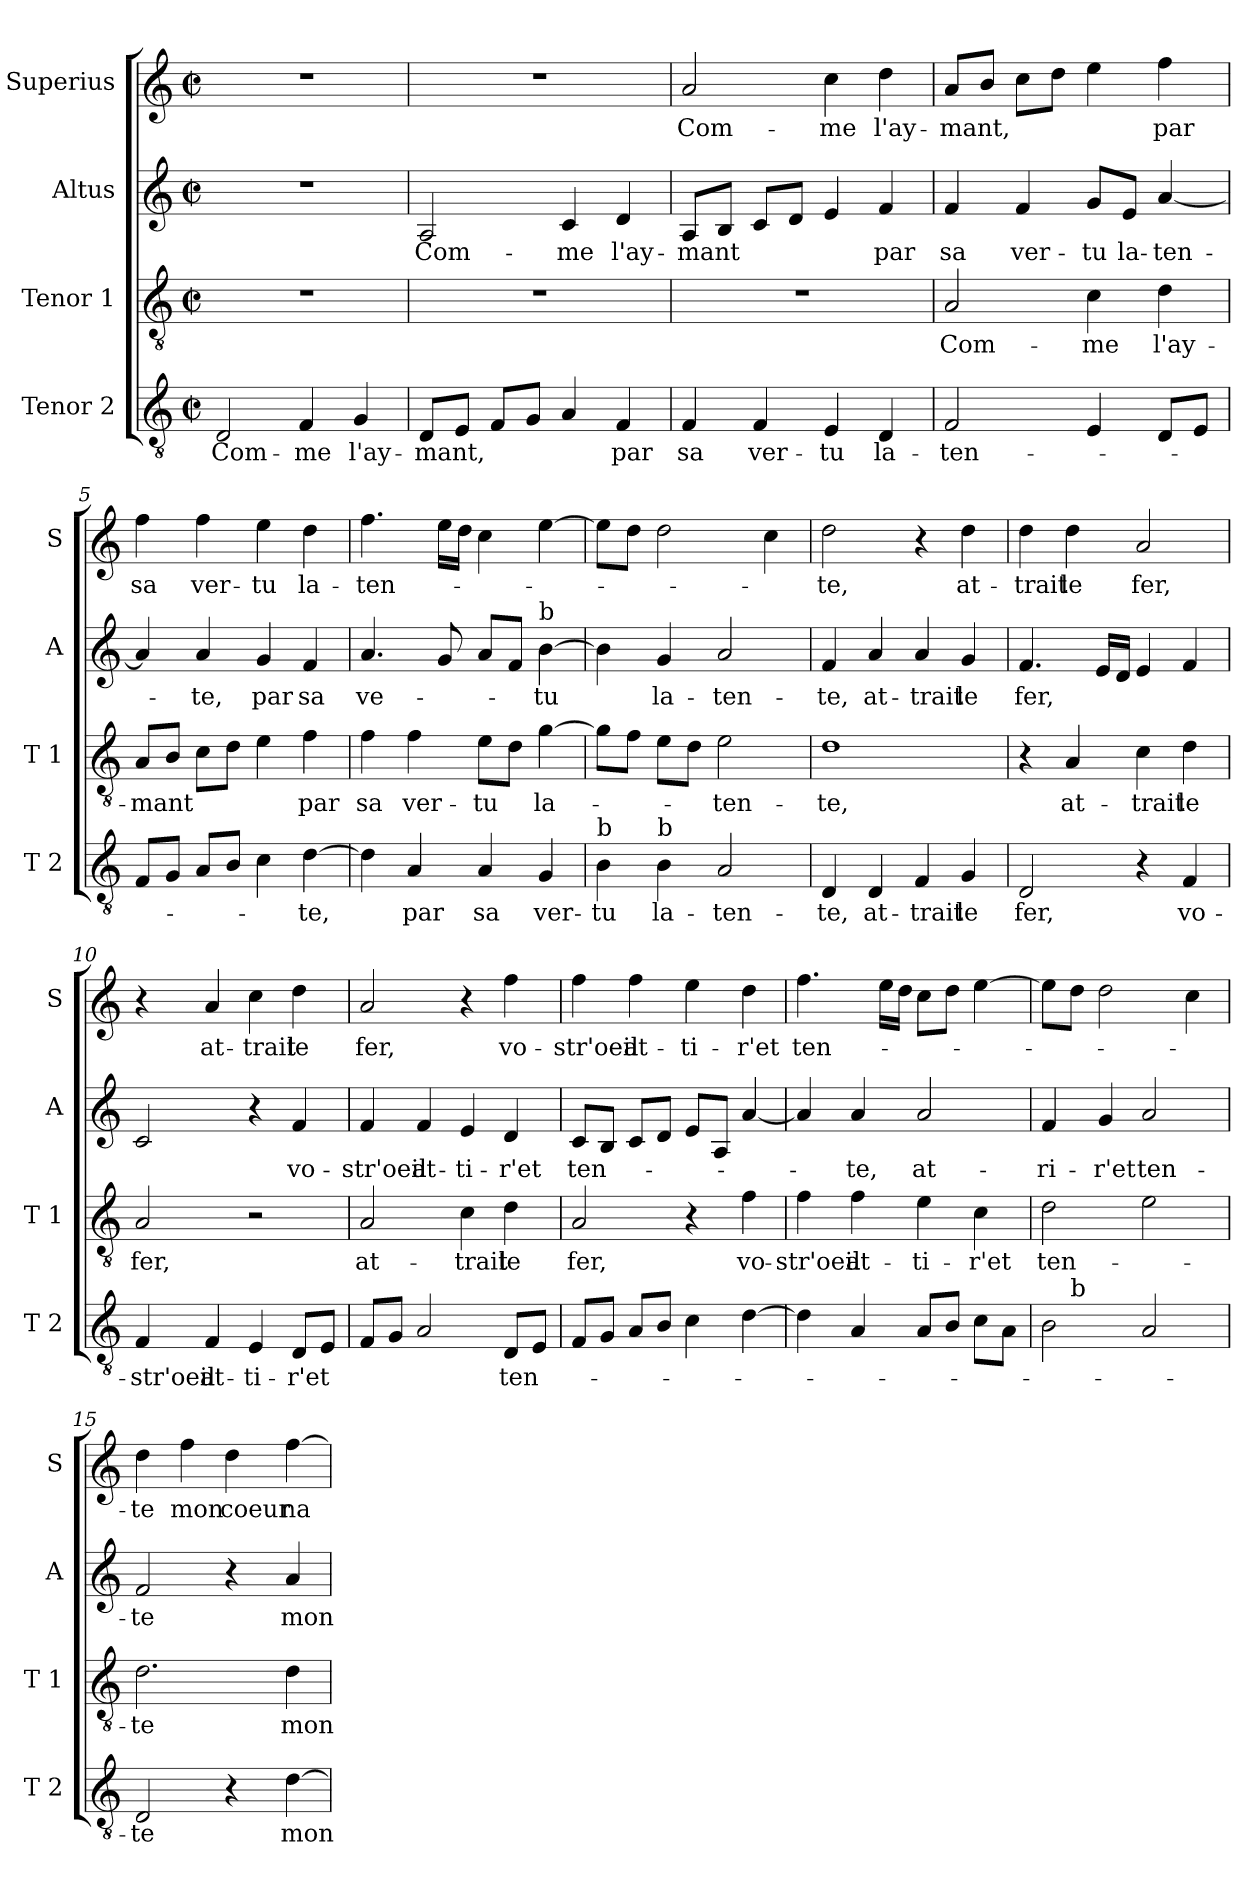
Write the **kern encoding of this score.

**kern	**text	**kern	**text	**kern	**text	**kern	**text
*part4	*part4	*part3	*part3	*part2	*part2	*part1	*part1
*staff4	*staff4	*staff3	*staff3	*staff2	*staff2	*staff1	*staff1
*I"Tenor 2	*	*I"Tenor 1	*	*I"Altus	*	*I"Superius	*
*I'T 2	*	*I'T 1	*	*I'A	*	*I'S	*
*clefGv2	*	*clefGv2	*	*clefG2	*	*clefG2	*
*k[]	*	*k[]	*	*k[]	*	*k[]	*
*C:	*	*C:	*	*C:	*	*C:	*
*M2/2	*	*M2/2	*	*M2/2	*	*M2/2	*
*met(c|)	*	*met(c|)	*	*met(c|)	*	*met(c|)	*
=1	=1	=1	=1	=1	=1	=1	=1
!	!LO:LY:b	!	!	!	!	!	!
2D/	Com-	1r	.	1r	.	1r	.
!	!LO:LY:b	!	!	!	!	!	!
4F/	-me	.	.	.	.	.	.
!	!LO:LY:b	!	!	!	!	!	!
4G/	l'ay-	.	.	.	.	.	.
=2	=2	=2	=2	=2	=2	=2	=2
!	!LO:LY:b	!	!	!	!LO:LY:b	!	!
8D/L	-mant,	1r	.	2A/	Com-	1r	.
8E/J	.	.	.	.	.	.	.
8F/L	.	.	.	.	.	.	.
8G/J	.	.	.	.	.	.	.
!	!	!	!	!	!LO:LY:b	!	!
4A/	.	.	.	4c/	-me	.	.
!	!LO:LY:b	!	!	!	!LO:LY:b	!	!
4F/	par	.	.	4d/	l'ay-	.	.
=3	=3	=3	=3	=3	=3	=3	=3
!	!LO:LY:b	!	!	!	!LO:LY:b	!	!LO:LY:b
4F/	sa	1r	.	8A/L	-mant	2a/	Com-
.	.	.	.	8B/J	.	.	.
!	!LO:LY:b	!	!	!	!	!	!
4F/	ver-	.	.	8c/L	.	.	.
.	.	.	.	8d/J	.	.	.
!	!LO:LY:b	!	!	!	!	!	!LO:LY:b
4E/	-tu	.	.	4e/	.	4cc\	-me
!	!LO:LY:b	!	!	!	!LO:LY:b	!	!LO:LY:b
4D/	la-	.	.	4f/	par	4dd\	l'ay-
=4	=4	=4	=4	=4	=4	=4	=4
!	!LO:LY:b	!	!LO:LY:b	!	!LO:LY:b	!	!LO:LY:b
2F/	-ten-	2A/	Com-	4f/	sa	8a/L	-mant,
.	.	.	.	.	.	8b/J	.
!	!	!	!	!	!LO:LY:b	!	!
.	.	.	.	4f/	ver-	8cc\L	.
.	.	.	.	.	.	8dd\J	.
!	!	!	!LO:LY:b	!	!LO:LY:b	!	!
4E/	.	4c\	-me	8g/L	-tu	4ee\	.
!	!	!	!	!	!LO:LY:b	!	!
.	.	.	.	8e/J	la-	.	.
!	!	!	!LO:LY:b	!	!LO:LY:b	!	!LO:LY:b
8D/L	.	4d\	l'ay-	[4a/	-ten-	4ff\	par
8E/J	.	.	.	.	.	.	.
=5	=5	=5	=5	=5	=5	=5	=5
!	!	!	!LO:LY:b	!	!	!	!LO:LY:b
8F/L	.	8A/L	-mant	4a/]	.	4ff\	sa
8G/J	.	8B/J	.	.	.	.	.
!	!	!	!	!	!LO:LY:b	!	!LO:LY:b
8A/L	.	8c\L	.	4a/	-te,	4ff\	ver-
8B/J	.	8d\J	.	.	.	.	.
!	!	!	!	!	!LO:LY:b	!	!LO:LY:b
4c\	.	4e\	.	4g/	par	4ee\	-tu
!	!LO:LY:b	!	!LO:LY:b	!	!LO:LY:b	!	!LO:LY:b
[4d\	-te,	4f\	par	4f/	sa	4dd\	la-
!!LO:LB:g=z
=6	=6	=6	=6	=6	=6	=6	=6
!	!	!	!LO:LY:b	!	!LO:LY:b	!	!LO:LY:b
4d\]	.	4f\	sa	4.a/	ve-	4.ff\	-ten-
!	!LO:LY:b	!	!LO:LY:b	!	!	!	!
4A/	par	4f\	ver-	.	.	.	.
.	.	.	.	8g/	.	16ee\LL	.
.	.	.	.	.	.	16dd\JJ	.
!	!LO:LY:b	!	!LO:LY:b	!	!	!	!
4A/	sa	8e\L	-tu	8a/L	.	4cc\	.
.	.	8d\J	.	8f/J	.	.	.
!	!	!	!	!LO:TX:a:t=b	!	!	!
!	!LO:LY:b	!	!LO:LY:b	!	!LO:LY:b	!	!
4G/	ver-	[4g\	la-	[4b\	-tu	[4ee\	.
=7	=7	=7	=7	=7	=7	=7	=7
!LO:TX:a:t=b	!	!	!	!	!	!	!
!	!LO:LY:b	!	!	!	!	!	!
4B\	-tu	8g\L]	.	4b\]	.	8ee\L]	.
.	.	8f\J	.	.	.	8dd\J	.
!LO:TX:a:t=b	!	!	!	!	!	!	!
!	!LO:LY:b	!	!	!	!LO:LY:b	!	!
4B\	la-	8e\L	.	4g/	la-	2dd\	.
.	.	8d\J	.	.	.	.	.
!	!LO:LY:b	!	!LO:LY:b	!	!LO:LY:b	!	!
2A/	-ten-	2e\	-ten-	2a/	-ten-	.	.
.	.	.	.	.	.	4cc\	.
=8	=8	=8	=8	=8	=8	=8	=8
!	!LO:LY:b	!	!LO:LY:b	!	!LO:LY:b	!	!LO:LY:b
4D/	-te,	1d	-te,	4f/	-te,	2dd\	-te,
!	!LO:LY:b	!	!	!	!LO:LY:b	!	!
4D/	at-	.	.	4a/	at-	.	.
!	!LO:LY:b	!	!	!	!LO:LY:b	!	!
4F/	-trait	.	.	4a/	-trait	4r	.
!	!LO:LY:b	!	!	!	!LO:LY:b	!	!LO:LY:b
4G/	le	.	.	4g/	le	4dd\	at-
=9	=9	=9	=9	=9	=9	=9	=9
!	!LO:LY:b	!	!	!	!LO:LY:b	!	!LO:LY:b
2D/	fer,	4r	.	4.f/	fer,	4dd\	-trait
!	!	!	!LO:LY:b	!	!	!	!LO:LY:b
.	.	4A/	at-	.	.	4dd\	le
.	.	.	.	16e/LL	.	.	.
.	.	.	.	16d/JJ	.	.	.
!	!	!	!LO:LY:b	!	!	!	!LO:LY:b
4r	.	4c\	-trait	4e/	.	2a/	fer,
!	!LO:LY:b	!	!LO:LY:b	!	!	!	!
4F/	vo-	4d\	le	4f/	.	.	.
=10	=10	=10	=10	=10	=10	=10	=10
!	!LO:LY:b	!	!LO:LY:b	!	!	!	!
4F/	-str'oeil	2A/	fer,	2c/	.	4r	.
!	!LO:LY:b	!	!	!	!	!	!LO:LY:b
4F/	at-	.	.	.	.	4a/	at-
!	!LO:LY:b	!	!	!	!	!	!LO:LY:b
4E/	-ti-	2r	.	4r	.	4cc\	-trait
!	!LO:LY:b	!	!	!	!LO:LY:b	!	!LO:LY:b
8D/L	-r'et	.	.	4f/	vo-	4dd\	le
8E/J	.	.	.	.	.	.	.
!!LO:LB:g=z
=11	=11	=11	=11	=11	=11	=11	=11
!	!	!	!LO:LY:b	!	!LO:LY:b	!	!LO:LY:b
8F/L	.	2A/	at-	4f/	-str'oeil	2a/	fer,
8G/J	.	.	.	.	.	.	.
!	!	!	!	!	!LO:LY:b	!	!
2A/	.	.	.	4f/	at-	.	.
!	!	!	!LO:LY:b	!	!LO:LY:b	!	!
.	.	4c\	-trait	4e/	-ti-	4r	.
!	!LO:LY:b	!	!LO:LY:b	!	!LO:LY:b	!	!LO:LY:b
8D/L	ten-	4d\	le	4d/	-r'et	4ff\	vo-
8E/J	.	.	.	.	.	.	.
=12	=12	=12	=12	=12	=12	=12	=12
!	!	!	!LO:LY:b	!	!LO:LY:b	!	!LO:LY:b
8F/L	.	2A/	fer,	8c/L	ten-	4ff\	-str'oeil
8G/J	.	.	.	8B/J	.	.	.
!	!	!	!	!	!	!	!LO:LY:b
8A/L	.	.	.	8c/L	.	4ff\	at-
8B/J	.	.	.	8d/J	.	.	.
!	!	!	!	!	!	!	!LO:LY:b
4c\	.	4r	.	8e/L	.	4ee\	-ti-
.	.	.	.	8A/J	.	.	.
!	!	!	!LO:LY:b	!	!	!	!LO:LY:b
[4d\	.	4f\	vo-	[4a/	.	4dd\	-r'et
=13	=13	=13	=13	=13	=13	=13	=13
!	!	!	!LO:LY:b	!	!	!	!LO:LY:b
4d\]	.	4f\	-str'oeil	4a/]	.	4.ff\	ten-
!	!	!	!LO:LY:b	!	!LO:LY:b	!	!
4A/	.	4f\	at-	4a/	-te,	.	.
.	.	.	.	.	.	16ee\LL	.
.	.	.	.	.	.	16dd\JJ	.
!	!	!	!LO:LY:b	!	!LO:LY:b	!	!
8A/L	.	4e\	-ti-	2a/	at-	8cc\L	.
8B/J	.	.	.	.	.	8dd\J	.
!	!	!	!LO:LY:b	!	!	!	!
8c\L	.	4c\	-r'et	.	.	[4ee\	.
8A\J	.	.	.	.	.	.	.
=14	=14	=14	=14	=14	=14	=14	=14
!	!	!	!LO:LY:b	!	!LO:LY:b	!	!
*^	*	*	*	*	*	*	*
2B\	8ryy	.	2d\	ten-	4f/	-ri-	8ee\L]	.
!	!LO:TX:a:t=b	!	!	!	!	!	!	!
.	2..ryy	.	.	.	.	.	8dd\J	.
!	!	!	!	!	!	!LO:LY:b	!	!
.	.	.	.	.	4g/	-r'et	2dd\	.
!	!	!	!	!	!	!LO:LY:b	!	!
2A/	.	.	2e\	.	2a/	ten-	.	.
.	.	.	.	.	.	.	4cc\	.
=15	=15	=15	=15	=15	=15	=15	=15	=15
!	!	!LO:LY:b	!	!LO:LY:b	!	!LO:LY:b	!	!LO:LY:b
*v	*v	*	*	*	*	*	*	*
2D/	-te	2.d\	-te	2f/	-te	4dd\	-te
!	!	!	!	!	!	!	!LO:LY:b
.	.	.	.	.	.	4ff\	mon
!	!	!	!	!	!	!	!LO:LY:b
4r	.	.	.	4r	.	4dd\	coeur
!	!LO:LY:b	!	!LO:LY:b	!	!LO:LY:b	!	!LO:LY:b
[4d\	mon	4d\	mon	4a/	mon	[4ff\	na-
=	=	=	=	=	=	=	=
*-	*-	*-	*-	*-	*-	*-	*-
